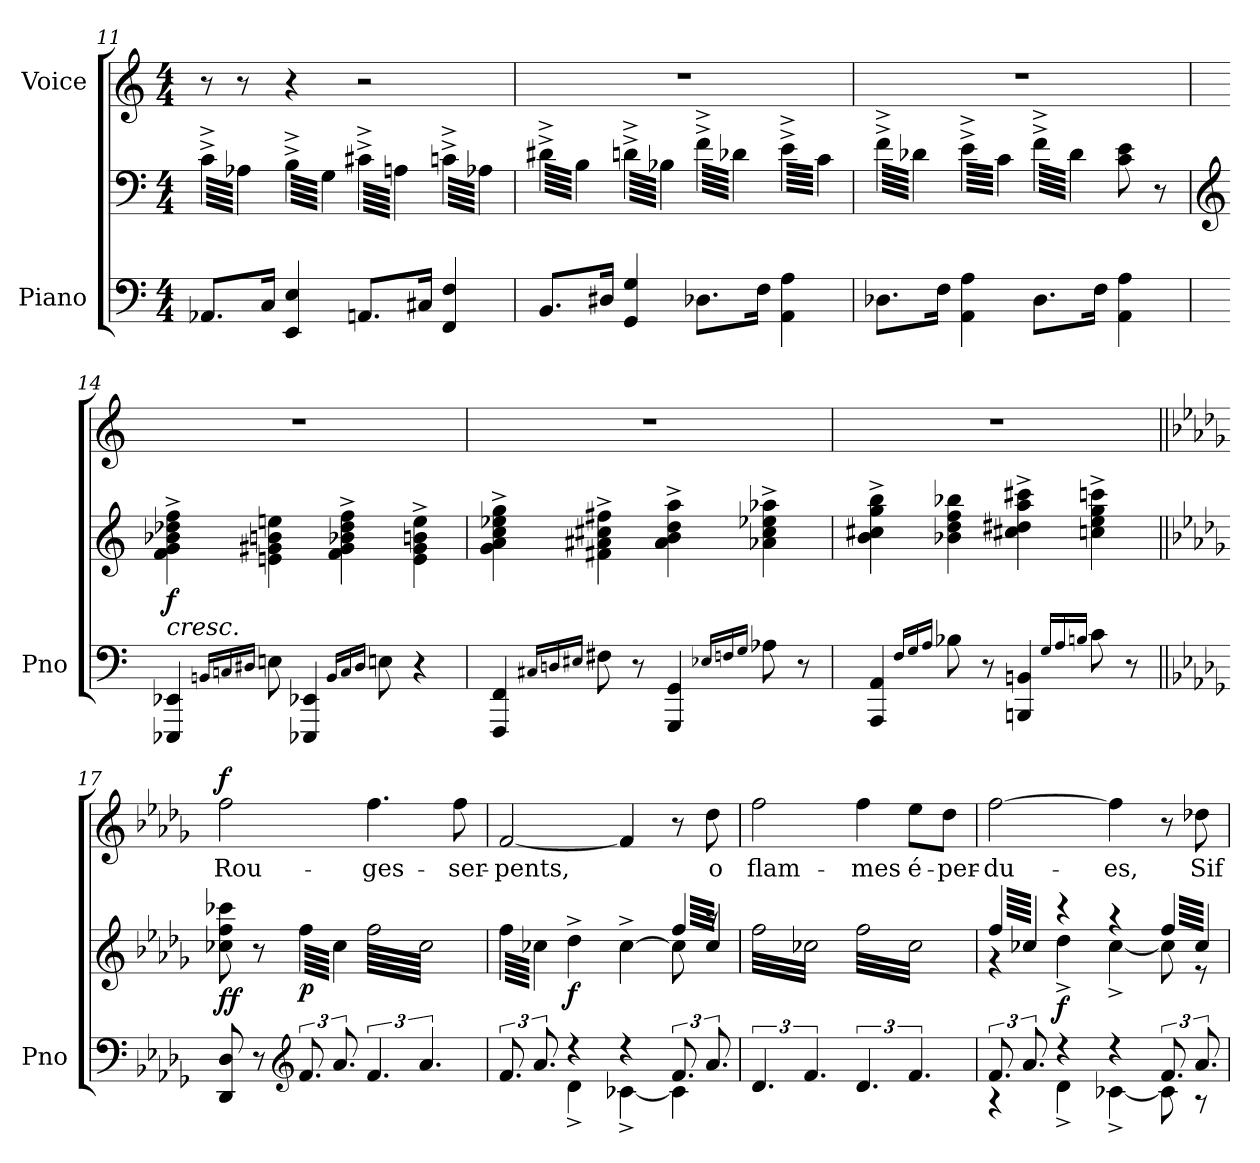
**kern	**kern	**dynam	**kern	**text	**dynam
*part2	*part2	*part2	*part1	*part1	*part1
*staff3	*staff2	*staff2/3	*staff1	*staff1	*staff1
*I"Piano	*	*	*I"Voice	*	*
*I'Pno	*	*	*	*	*
*clefF4	*clefF4	*	*clefG2	*	*
*k[]	*k[]	*	*k[]	*	*
*M4/4	*M4/4	*	*M4/4	*	*
=11	=11	=11	=11	=11	=11
!	!LO:TX:b:i:t=cresc.	!	!	!	!
*	*tremolo	*	*	*	*
8.AA-X/L	64c^\LLLL	.	8r	.	.
.	64A-X\	.	.	.	.
.	64c^\	.	.	.	.
.	64A-X\	.	.	.	.
.	64c^\	.	.	.	.
.	64A-X\	.	.	.	.
.	64c^\	.	.	.	.
.	64A-X\	.	.	.	.
.	64c^\	.	8r	.	.
.	64A-X\	.	.	.	.
.	64c^\	.	.	.	.
.	64A-X\	.	.	.	.
16C/Jk	64c^\	.	.	.	.
.	64A-X\	.	.	.	.
.	64c^\	.	.	.	.
.	64A-X\JJJJ	.	.	.	.
4EE/ 4E/	64B^\LLLL	.	4r	.	.
.	64G\	.	.	.	.
.	64B^\	.	.	.	.
.	64G\	.	.	.	.
.	64B^\	.	.	.	.
.	64G\	.	.	.	.
.	64B^\	.	.	.	.
.	64G\	.	.	.	.
.	64B^\	.	.	.	.
.	64G\	.	.	.	.
.	64B^\	.	.	.	.
.	64G\	.	.	.	.
.	64B^\	.	.	.	.
.	64G\	.	.	.	.
.	64B^\	.	.	.	.
.	64G\JJJJ	.	.	.	.
8.AAn/L	64c#X^\LLLL	.	2r	.	.
.	64An\	.	.	.	.
.	64c#X^\	.	.	.	.
.	64An\	.	.	.	.
.	64c#X^\	.	.	.	.
.	64An\	.	.	.	.
.	64c#X^\	.	.	.	.
.	64An\	.	.	.	.
.	64c#X^\	.	.	.	.
.	64An\	.	.	.	.
.	64c#X^\	.	.	.	.
.	64An\	.	.	.	.
16C#X/Jk	64c#X^\	.	.	.	.
.	64An\	.	.	.	.
.	64c#X^\	.	.	.	.
.	64An\JJJJ	.	.	.	.
4FF/ 4F/	64cn^\LLLL	.	.	.	.
.	64A-X\	.	.	.	.
.	64cn^\	.	.	.	.
.	64A-X\	.	.	.	.
.	64cn^\	.	.	.	.
.	64A-X\	.	.	.	.
.	64cn^\	.	.	.	.
.	64A-X\	.	.	.	.
.	64cn^\	.	.	.	.
.	64A-X\	.	.	.	.
.	64cn^\	.	.	.	.
.	64A-X\	.	.	.	.
.	64cn^\	.	.	.	.
.	64A-X\	.	.	.	.
.	64cn^\	.	.	.	.
.	64A-X\JJJJ	.	.	.	.
=12	=12	=12	=12	=12	=12
8.BB/L	64d#X^\LLLL	.	1r	.	.
.	64B\	.	.	.	.
.	64d#X^\	.	.	.	.
.	64B\	.	.	.	.
.	64d#X^\	.	.	.	.
.	64B\	.	.	.	.
.	64d#X^\	.	.	.	.
.	64B\	.	.	.	.
.	64d#X^\	.	.	.	.
.	64B\	.	.	.	.
.	64d#X^\	.	.	.	.
.	64B\	.	.	.	.
16D#X/Jk	64d#X^\	.	.	.	.
.	64B\	.	.	.	.
.	64d#X^\	.	.	.	.
.	64B\JJJJ	.	.	.	.
4GG/ 4G/	64dn^\LLLL	.	.	.	.
.	64B-X\	.	.	.	.
.	64dn^\	.	.	.	.
.	64B-X\	.	.	.	.
.	64dn^\	.	.	.	.
.	64B-X\	.	.	.	.
.	64dn^\	.	.	.	.
.	64B-X\	.	.	.	.
.	64dn^\	.	.	.	.
.	64B-X\	.	.	.	.
.	64dn^\	.	.	.	.
.	64B-X\	.	.	.	.
.	64dn^\	.	.	.	.
.	64B-X\	.	.	.	.
.	64dn^\	.	.	.	.
.	64B-X\JJJJ	.	.	.	.
8.D-X\L	64f^\LLLL	.	.	.	.
.	64d-X\	.	.	.	.
.	64f^\	.	.	.	.
.	64d-X\	.	.	.	.
.	64f^\	.	.	.	.
.	64d-X\	.	.	.	.
.	64f^\	.	.	.	.
.	64d-X\	.	.	.	.
.	64f^\	.	.	.	.
.	64d-X\	.	.	.	.
.	64f^\	.	.	.	.
.	64d-X\	.	.	.	.
16F\Jk	64f^\	.	.	.	.
.	64d-X\	.	.	.	.
.	64f^\	.	.	.	.
.	64d-X\JJJJ	.	.	.	.
4AA\ 4A\	64e^\LLLL	.	.	.	.
.	64c\	.	.	.	.
.	64e^\	.	.	.	.
.	64c\	.	.	.	.
.	64e^\	.	.	.	.
.	64c\	.	.	.	.
.	64e^\	.	.	.	.
.	64c\	.	.	.	.
.	64e^\	.	.	.	.
.	64c\	.	.	.	.
.	64e^\	.	.	.	.
.	64c\	.	.	.	.
.	64e^\	.	.	.	.
.	64c\	.	.	.	.
.	64e^\	.	.	.	.
.	64c\JJJJ	.	.	.	.
=13	=13	=13	=13	=13	=13
8.D-X\L	64f^\LLLL	.	1r	.	.
.	64d-X\	.	.	.	.
.	64f^\	.	.	.	.
.	64d-X\	.	.	.	.
.	64f^\	.	.	.	.
.	64d-X\	.	.	.	.
.	64f^\	.	.	.	.
.	64d-X\	.	.	.	.
.	64f^\	.	.	.	.
.	64d-X\	.	.	.	.
.	64f^\	.	.	.	.
.	64d-X\	.	.	.	.
16F\Jk	64f^\	.	.	.	.
.	64d-X\	.	.	.	.
.	64f^\	.	.	.	.
.	64d-X\JJJJ	.	.	.	.
4AA\ 4A\	64e^\LLLL	.	.	.	.
.	64c\	.	.	.	.
.	64e^\	.	.	.	.
.	64c\	.	.	.	.
.	64e^\	.	.	.	.
.	64c\	.	.	.	.
.	64e^\	.	.	.	.
.	64c\	.	.	.	.
.	64e^\	.	.	.	.
.	64c\	.	.	.	.
.	64e^\	.	.	.	.
.	64c\	.	.	.	.
.	64e^\	.	.	.	.
.	64c\	.	.	.	.
.	64e^\	.	.	.	.
.	64c\JJJJ	.	.	.	.
8.D-\L	64f^\LLLL	.	.	.	.
.	64d-\	.	.	.	.
.	64f^\	.	.	.	.
.	64d-\	.	.	.	.
.	64f^\	.	.	.	.
.	64d-\	.	.	.	.
.	64f^\	.	.	.	.
.	64d-\	.	.	.	.
.	64f^\	.	.	.	.
.	64d-\	.	.	.	.
.	64f^\	.	.	.	.
.	64d-\	.	.	.	.
16F\Jk	64f^\	.	.	.	.
.	64d-\	.	.	.	.
.	64f^\	.	.	.	.
.	64d-\JJJJ	.	.	.	.
*	*Xtremolo	*	*	*	*
4AA\ 4A\	8c\ 8e\	.	.	.	.
.	.	.	.	.	.
.	.	.	.	.	.
.	.	.	.	.	.
.	.	.	.	.	.
.	.	.	.	.	.
.	.	.	.	.	.
.	.	.	.	.	.
.	8r	.	.	.	.
=14	=14	=14	=14	=14	=14
*	*clefG2	*	*	*	*
!	!LO:TX:b:i:t=cresc.	!	!	!	!
!	!	!LO:DY:b	!	!	!
4EEE-X/ 4EE-X/	4f\^ 4g\^ 4b-X\^ 4dd-X\^ 4ff\^	f	1r	.	.
16qBBn/LL	.	.	.	.	.
16qCn/	.	.	.	.	.
16qD#X/JJ	.	.	.	.	.
8En\	4en\ 4g#X\ 4bn\ 4een\	.	.	.	.
4EEE-X/ 4EE-X/	.	.	.	.	.
.	4f\^ 4g#\^ 4b-X\^ 4dd-\^ 4ff\^	.	.	.	.
16qBB/LL	.	.	.	.	.
16qC/	.	.	.	.	.
16qD#/JJ	.	.	.	.	.
8En\	.	.	.	.	.
4r	4e\^ 4g#\^ 4bn\^ 4ee\^	.	.	.	.
=15	=15	=15	=15	=15	=15
4FFF/ 4FF/	4g\^ 4a\^ 4cc\^ 4ee-X\^ 4gg\^	.	1r	.	.
16qC#X/LL	.	.	.	.	.
16qDn/	.	.	.	.	.
16qE#X/JJ	.	.	.	.	.
8F#X\	4f#X\^ 4a#X\^ 4cc#X\^ 4ff#X\^	.	.	.	.
8r	.	.	.	.	.
4GGG/ 4GG/	4a#\^ 4b\^ 4dd\^ 4aa\^	.	.	.	.
16qE-X/LL	.	.	.	.	.
16qFn/	.	.	.	.	.
16qG/JJ	.	.	.	.	.
8A-X\	4a-X\^ 4cc#\^ 4ee-X\^ 4aa-X\^	.	.	.	.
8r	.	.	.	.	.
=16	=16	=16	=16	=16	=16
4AAA/ 4AA/	4b\^ 4cc#X\^ 4gg\^ 4bb\^	.	1r	.	.
16qF/LL	.	.	.	.	.
16qG/	.	.	.	.	.
16qA/JJ	.	.	.	.	.
8B-X\	4b-X\ 4dd\ 4ff\ 4bb-X\	.	.	.	.
8r	.	.	.	.	.
4BBBn/ 4BBn/	4cc#X\^ 4dd#X\^ 4aa\^ 4ccc#X\^	.	.	.	.
16qG/LL	.	.	.	.	.
16qA/	.	.	.	.	.
16qBn/JJ	.	.	.	.	.
8c\	4ccn\^ 4ee\^ 4gg\^ 4cccn\^	.	.	.	.
8r	.	.	.	.	.
=17||	=17||	=17||	=17||	=17||	=17||
*k[b-e-a-d-g-]	*k[b-e-a-d-g-]	*	*k[b-e-a-d-g-]	*	*
!	!	!LO:DY:b	!	!	!LO:DY:a
8DD-/ 8D-/	8cc-X\ 8ff\ 8ccc-X\	ff	2ff\	Rou-	f
8r	8r	.	.	.	.
*clefG2	*	*	*	*	*
!	!	!LO:DY:b	!	!	!
*	*tremolo	*	*	*	*
12.f/	64ff\LLLL	p	.	.	.
.	64cc-\	.	.	.	.
.	64ff\	.	.	.	.
.	64cc-\	.	.	.	.
.	64ff\	.	.	.	.
.	64cc-\	.	.	.	.
.	64ff\	.	.	.	.
.	64cc-\	.	.	.	.
12.a-/	64ff\	.	.	.	.
.	64cc-\	.	.	.	.
.	64ff\	.	.	.	.
.	64cc-\	.	.	.	.
.	64ff\	.	.	.	.
.	64cc-\	.	.	.	.
.	64ff\	.	.	.	.
.	64cc-\JJJJ	.	.	.	.
6.f/	64ff\LLLL	.	4.ff\	-ges-	.
.	64cc-\	.	.	.	.
.	64ff\	.	.	.	.
.	64cc-\	.	.	.	.
.	64ff\	.	.	.	.
.	64cc-\	.	.	.	.
.	64ff\	.	.	.	.
.	64cc-\	.	.	.	.
.	64ff\	.	.	.	.
.	64cc-\	.	.	.	.
.	64ff\	.	.	.	.
.	64cc-\	.	.	.	.
.	64ff\	.	.	.	.
.	64cc-\	.	.	.	.
.	64ff\	.	.	.	.
.	64cc-\	.	.	.	.
6.a-/	64ff\	.	.	.	.
.	64cc-\	.	.	.	.
.	64ff\	.	.	.	.
.	64cc-\	.	.	.	.
.	64ff\	.	.	.	.
.	64cc-\	.	.	.	.
.	64ff\	.	.	.	.
.	64cc-\	.	.	.	.
.	64ff\	.	8ff\	-ser-	.
.	64cc-\	.	.	.	.
.	64ff\	.	.	.	.
.	64cc-\	.	.	.	.
.	64ff\	.	.	.	.
.	64cc-\	.	.	.	.
.	64ff\	.	.	.	.
.	64cc-\JJJJ	.	.	.	.
=18	=18	=18	=18	=18	=18
*^	*^	*	*	*	*
!	!LO:N:vis=4	!	!LO:N:vis=4	!	!	!	!
12.f/	8ryy	64ff\LLLL	8ryy	.	[2f/	-pents,	.
.	.	64cc-X\	.	.	.	.	.
.	.	64ff\	.	.	.	.	.
.	.	64cc-X\	.	.	.	.	.
.	.	64ff\	.	.	.	.	.
.	.	64cc-X\	.	.	.	.	.
.	.	64ff\	.	.	.	.	.
.	.	64cc-X\	.	.	.	.	.
12.a-/	8ryy	64ff\	8ryy	.	.	.	.
.	.	64cc-X\	.	.	.	.	.
.	.	64ff\	.	.	.	.	.
.	.	64cc-X\	.	.	.	.	.
.	.	64ff\	.	.	.	.	.
.	.	64cc-X\	.	.	.	.	.
.	.	64ff\	.	.	.	.	.
.	.	64cc-X\JJJJ	.	.	.	.	.
*	*	*Xtremolo	*	*	*	*	*
!	!	!	!	!LO:DY:b	!	!	!
4r	4d-^\	4dd-^\	4ryy	f	.	.	.
.	.	.	.	.	.	.	.
.	.	.	.	.	.	.	.
.	.	.	.	.	.	.	.
.	.	.	.	.	.	.	.
.	.	.	.	.	.	.	.
.	.	.	.	.	.	.	.
.	.	.	.	.	.	.	.
4r	[4c-X^\	[<4cc-^\	4ryy	.	4f/]	.	.
*	*	*tremolo	*	*	*	*	*
12.f/	4c-\]	8cc-\]	64ff/LLLL	.	8r	.	.
.	.	.	64cc-/	.	.	.	.
.	.	.	64ff/	.	.	.	.
.	.	.	64cc-/	.	.	.	.
.	.	.	64ff/	.	.	.	.
.	.	.	64cc-/	.	.	.	.
.	.	.	64ff/	.	.	.	.
.	.	.	64cc-/	.	.	.	.
12.a-/	.	8r	64ff/	.	8dd-\	o	.
.	.	.	64cc-/	.	.	.	.
.	.	.	64ff/	.	.	.	.
.	.	.	64cc-/	.	.	.	.
.	.	.	64ff/	.	.	.	.
.	.	.	64cc-/	.	.	.	.
.	.	.	64ff/	.	.	.	.
.	.	.	64cc-/JJJJ	.	.	.	.
*v	*v	*	*	*	*	*	*
*	*v	*v	*	*	*	*
=19	=19	=19	=19	=19	=19
6.d-/	32ff\LLL	.	2ff\	flam-	.
.	.	.	.	.	.
.	32cc-X\	.	.	.	.
.	.	.	.	.	.
.	32ff\	.	.	.	.
.	.	.	.	.	.
.	32cc-X\	.	.	.	.
.	.	.	.	.	.
.	32ff\	.	.	.	.
.	32cc-X\	.	.	.	.
.	32ff\	.	.	.	.
.	32cc-X\	.	.	.	.
6.f/	32ff\	.	.	.	.
.	32cc-X\	.	.	.	.
.	32ff\	.	.	.	.
.	32cc-X\	.	.	.	.
.	32ff\	.	.	.	.
.	32cc-X\	.	.	.	.
.	32ff\	.	.	.	.
.	32cc-X\JJJ	.	.	.	.
6.d-/	32ff\LLL	.	4ff\	-mes	.
.	32cc-\	.	.	.	.
.	32ff\	.	.	.	.
.	32cc-\	.	.	.	.
.	32ff\	.	.	.	.
.	32cc-\	.	.	.	.
.	32ff\	.	.	.	.
.	32cc-\	.	.	.	.
6.f/	32ff\	.	8ee-\L	é-	.
.	32cc-\	.	.	.	.
.	32ff\	.	.	.	.
.	32cc-\	.	.	.	.
.	32ff\	.	8dd-\J	-per-	.
.	32cc-\	.	.	.	.
.	32ff\	.	.	.	.
.	32cc-\JJJ	.	.	.	.
=20	=20	=20	=20	=20	=20
*^	*^	*	*	*	*
!	!LO:N:vis=4	!	!LO:N:vis=4	!	!	!	!
12.f/	8r	64ff/LLLL	8r	.	[2ff\	-du-	.
.	.	64cc-X/	.	.	.	.	.
.	.	64ff/	.	.	.	.	.
.	.	64cc-X/	.	.	.	.	.
.	.	64ff/	.	.	.	.	.
.	.	64cc-X/	.	.	.	.	.
.	.	64ff/	.	.	.	.	.
.	.	64cc-X/	.	.	.	.	.
12.a-/	8ryy	64ff/	8ryy	.	.	.	.
.	.	64cc-X/	.	.	.	.	.
.	.	64ff/	.	.	.	.	.
.	.	64cc-X/	.	.	.	.	.
.	.	64ff/	.	.	.	.	.
.	.	64cc-X/	.	.	.	.	.
.	.	64ff/	.	.	.	.	.
.	.	64cc-X/JJJJ	.	.	.	.	.
*	*	*Xtremolo	*	*	*	*	*
!	!	!	!	!LO:DY:b	!	!	!
4r	4d-^\	4r	4dd-^\	f	.	.	.
.	.	.	.	.	.	.	.
.	.	.	.	.	.	.	.
.	.	.	.	.	.	.	.
.	.	.	.	.	.	.	.
.	.	.	.	.	.	.	.
.	.	.	.	.	.	.	.
.	.	.	.	.	.	.	.
4r	[4c-X^\	4r	[4cc-^\	.	4ff\]	-es,	.
*	*	*tremolo	*	*	*	*	*
12.f/	8c-\]	64ff/LLLL	8cc-\]	.	8r	.	.
.	.	64cc-/	.	.	.	.	.
.	.	64ff/	.	.	.	.	.
.	.	64cc-/	.	.	.	.	.
.	.	64ff/	.	.	.	.	.
.	.	64cc-/	.	.	.	.	.
.	.	64ff/	.	.	.	.	.
.	.	64cc-/	.	.	.	.	.
12.a-/	8r	64ff/	8r	.	8dd-X\	Sif-	.
.	.	64cc-/	.	.	.	.	.
.	.	64ff/	.	.	.	.	.
.	.	64cc-/	.	.	.	.	.
.	.	64ff/	.	.	.	.	.
.	.	64cc-/	.	.	.	.	.
.	.	64ff/	.	.	.	.	.
.	.	64cc-/JJJJ	.	.	.	.	.
*	*	*Xtremolo	*	*	*	*	*
.	.	.	.	.	.	.	.
.	.	.	.	.	.	.	.
.	.	.	.	.	.	.	.
.	.	.	.	.	.	.	.
.	.	.	.	.	.	.	.
.	.	.	.	.	.	.	.
.	.	.	.	.	.	.	.
.	.	.	.	.	.	.	.
*v	*v	*	*	*	*	*	*
*	*v	*v	*	*	*	*
=	=	=	=	=	=
*-	*-	*-	*-	*-	*-
